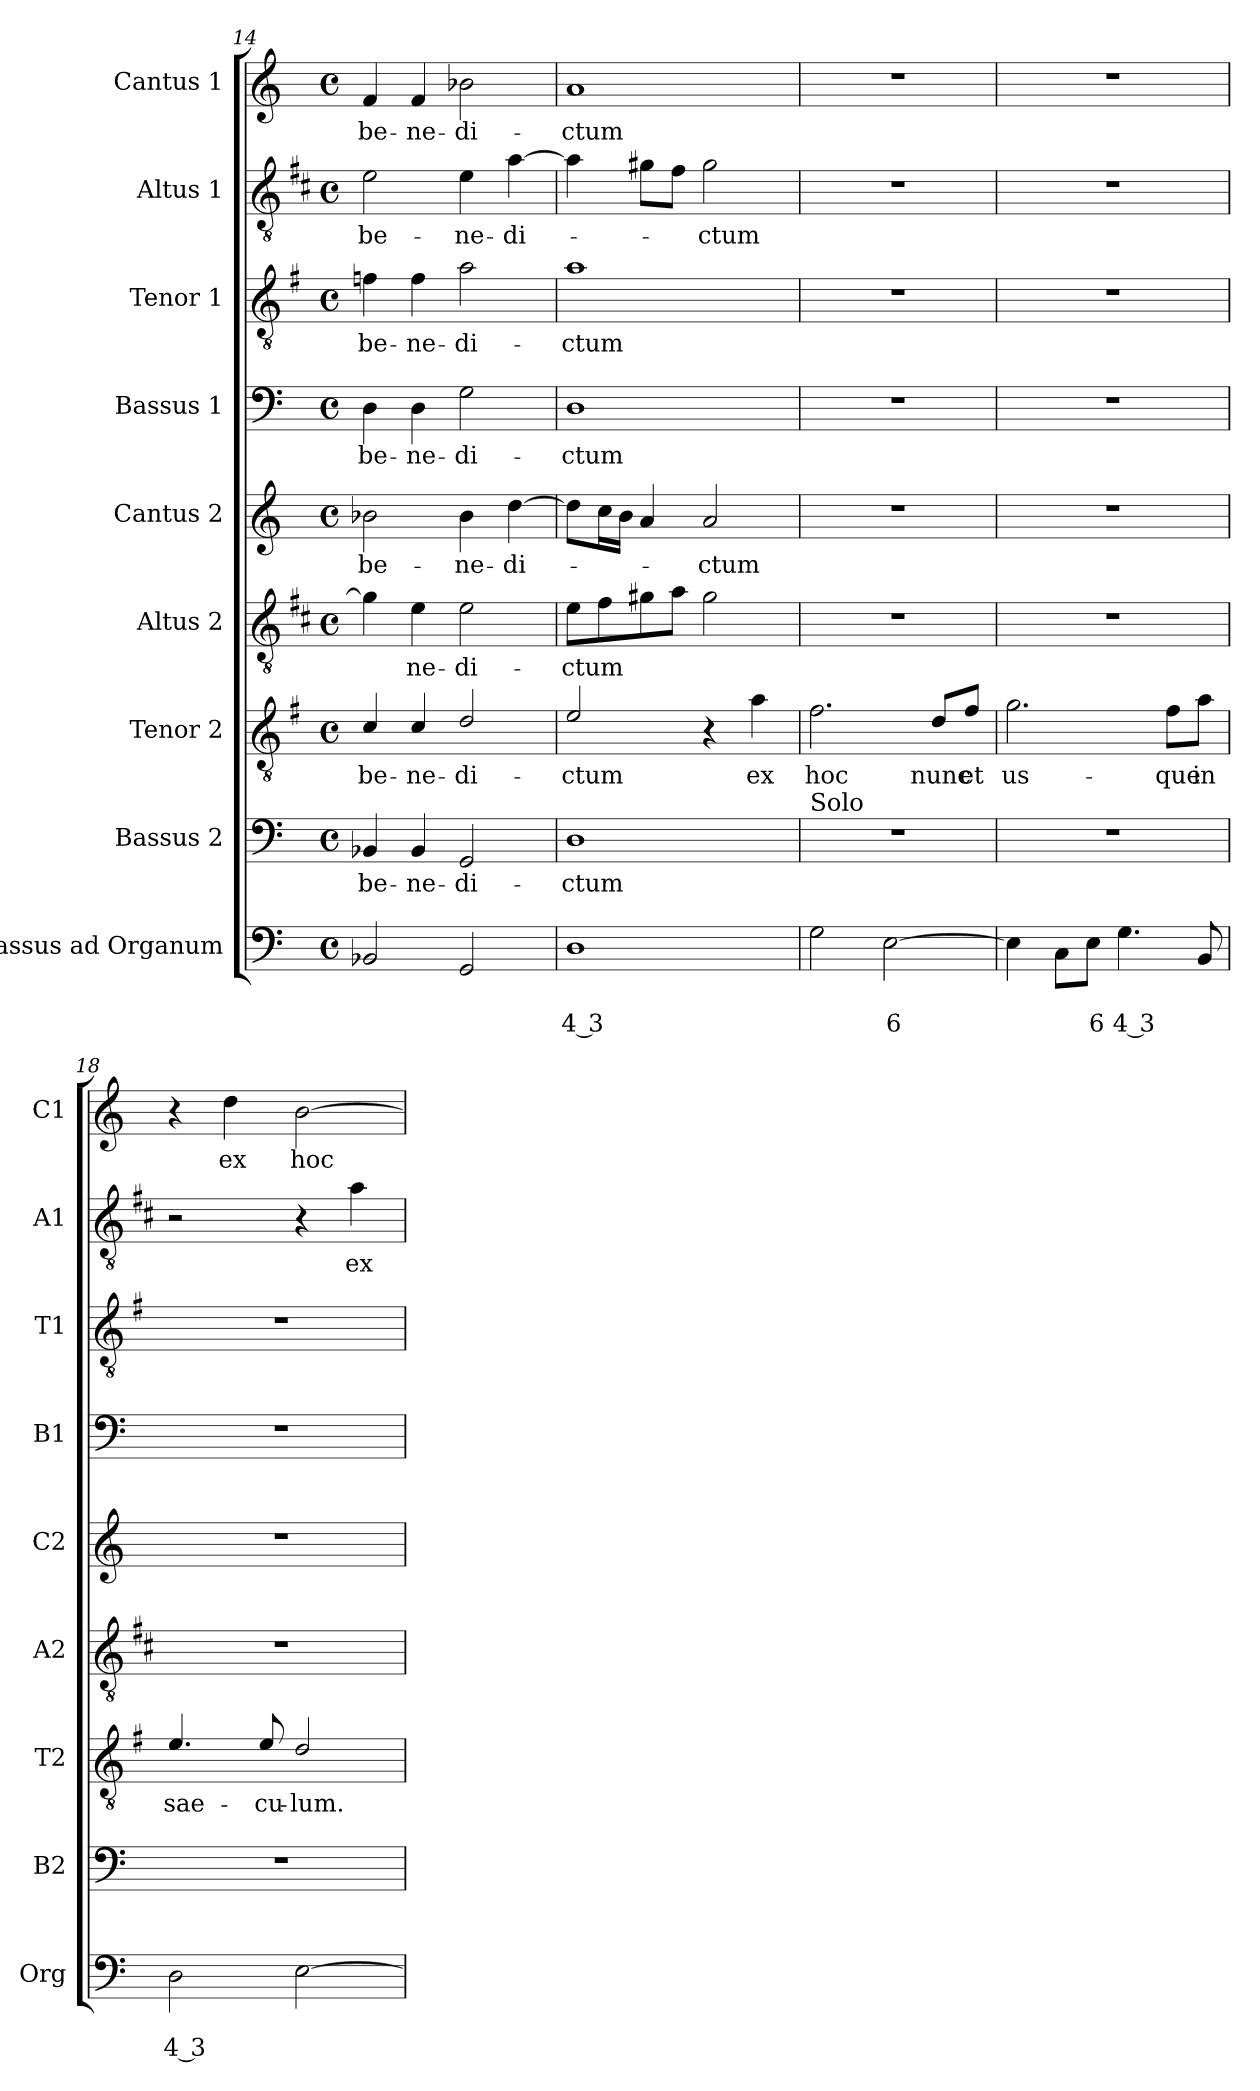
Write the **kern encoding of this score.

**kern	**text	**text	**kern	**text	**kern	**text	**kern	**text	**kern	**text	**kern	**text	**kern	**text	**kern	**text	**kern	**text
*part9	*part9	*part9	*part8	*part8	*part7	*part7	*part6	*part6	*part5	*part5	*part4	*part4	*part3	*part3	*part2	*part2	*part1	*part1
*staff9	*staff9	*staff9	*staff8	*staff8	*staff7	*staff7	*staff6	*staff6	*staff5	*staff5	*staff4	*staff4	*staff3	*staff3	*staff2	*staff2	*staff1	*staff1
*I"Bassus ad Organum	*	*	*I"Bassus 2	*	*I"Tenor 2	*	*I"Altus 2	*	*I"Cantus 2	*	*I"Bassus 1	*	*I"Tenor 1	*	*I"Altus 1	*	*I"Cantus 1	*
*I'Org	*	*	*I'B2	*	*I'T2	*	*I'A2	*	*I'C2	*	*I'B1	*	*I'T1	*	*I'A1	*	*I'C1	*
!!LO:LB:g=z
*clefF4	*	*	*clefF4	*	*clefGv2	*	*clefGv2	*	*clefG2	*	*clefF4	*	*clefGv2	*	*clefGv2	*	*clefG2	*
*	*	*	*	*	*ITrd4c7	*	*ITrd1c2	*	*	*	*	*	*ITrd4c7	*	*ITrd1c2	*	*	*
*k[]	*	*	*k[]	*	*k[]	*	*k[]	*	*k[]	*	*k[]	*	*k[]	*	*k[]	*	*k[]	*
*C:	*	*	*C:	*	*C:	*	*C:	*	*C:	*	*C:	*	*C:	*	*C:	*	*C:	*
*M4/4	*	*	*M4/4	*	*M4/4	*	*M4/4	*	*M4/4	*	*M4/4	*	*M4/4	*	*M4/4	*	*M4/4	*
*met(c)	*	*	*met(c)	*	*met(c)	*	*met(c)	*	*met(c)	*	*met(c)	*	*met(c)	*	*met(c)	*	*met(c)	*
=14	=14	=14	=14	=14	=14	=14	=14	=14	=14	=14	=14	=14	=14	=14	=14	=14	=14	=14
!	!	!	!	!LO:LY:b	!	!LO:LY:b	!	!	!	!LO:LY:b	!	!LO:LY:b	!	!LO:LY:b	!	!LO:LY:b	!	!LO:LY:b
2BB-X/	.	.	4BB-X/	be-	4F/	be-	4f\]	.	2b-X\	be-	4D\	be-	4B-X\	be-	2d\	be-	4f/	be-
!	!	!	!	!LO:LY:b	!	!LO:LY:b	!	!LO:LY:b	!	!	!	!LO:LY:b	!	!LO:LY:b	!	!	!	!LO:LY:b
.	.	.	4BB-/	-ne-	4F/	-ne-	4d\	-ne-	.	.	4D\	-ne-	4B-\	-ne-	.	.	4f/	-ne-
!	!	!	!	!LO:LY:b	!	!LO:LY:b	!	!LO:LY:b	!	!LO:LY:b	!	!LO:LY:b	!	!LO:LY:b	!	!LO:LY:b	!	!LO:LY:b
2GG/	.	.	2GG/	-di-	2G/	-di-	2d\	-di-	4b-\	-ne-	2G\	-di-	2d\	-di-	4d\	-ne-	2b-X\	-di-
!	!	!	!	!	!	!	!	!	!	!LO:LY:b	!	!	!	!	!	!LO:LY:b	!	!
.	.	.	.	.	.	.	.	.	[4dd\	-di-	.	.	.	.	[4g\	-di-	.	.
=15	=15	=15	=15	=15	=15	=15	=15	=15	=15	=15	=15	=15	=15	=15	=15	=15	=15	=15
!	!	!LO:LY:b	!	!LO:LY:b	!	!LO:LY:b	!	!LO:LY:b	!	!	!	!LO:LY:b	!	!LO:LY:b	!	!	!	!LO:LY:b
1D	.	4 3	1D	-ctum	2A/	-ctum	8d\L	-ctum	8dd\L]	.	1D	-ctum	1d	-ctum	4g\]	.	1a	-ctum
.	.	.	.	.	.	.	8e\	.	16cc\L	.	.	.	.	.	.	.	.	.
.	.	.	.	.	.	.	.	.	16b\JJ	.	.	.	.	.	.	.	.	.
.	.	.	.	.	.	.	8f#X\	.	4a/	.	.	.	.	.	8f#X\L	.	.	.
.	.	.	.	.	.	.	8g\J	.	.	.	.	.	.	.	8e\J	.	.	.
!	!	!	!	!	!	!	!	!	!	!LO:LY:b	!	!	!	!	!	!LO:LY:b	!	!
.	.	.	.	.	4r	.	2f#\	.	2a/	-ctum	.	.	.	.	2f#\	-ctum	.	.
!	!	!	!	!	!	!LO:LY:b	!	!	!	!	!	!	!	!	!	!	!	!
.	.	.	.	.	4d\	ex	.	.	.	.	.	.	.	.	.	.	.	.
=16	=16	=16	=16	=16	=16	=16	=16	=16	=16	=16	=16	=16	=16	=16	=16	=16	=16	=16
!	!	!	!LO:TX:a:t=Solo	!	!	!	!	!	!	!	!	!	!	!	!	!	!	!
!	!	!	!	!	!	!LO:LY:b	!	!	!	!	!	!	!	!	!	!	!	!
2G\	.	.	1r	.	2.B\	hoc	1r	.	1r	.	1r	.	1r	.	1r	.	1r	.
!	!	!LO:LY:b	!	!	!	!	!	!	!	!	!	!	!	!	!	!	!	!
[2E\	.	6	.	.	.	.	.	.	.	.	.	.	.	.	.	.	.	.
!	!	!	!	!	!	!LO:LY:b	!	!	!	!	!	!	!	!	!	!	!	!
.	.	.	.	.	8G/L	nunc	.	.	.	.	.	.	.	.	.	.	.	.
!	!	!	!	!	!	!LO:LY:b	!	!	!	!	!	!	!	!	!	!	!	!
.	.	.	.	.	8B/J	et	.	.	.	.	.	.	.	.	.	.	.	.
=17	=17	=17	=17	=17	=17	=17	=17	=17	=17	=17	=17	=17	=17	=17	=17	=17	=17	=17
!	!	!	!	!	!	!LO:LY:b	!	!	!	!	!	!	!	!	!	!	!	!
4E\]	.	.	1r	.	2.c\	us-	1r	.	1r	.	1r	.	1r	.	1r	.	1r	.
8C\L	.	.	.	.	.	.	.	.	.	.	.	.	.	.	.	.	.	.
!	!	!LO:LY:b	!	!	!	!	!	!	!	!	!	!	!	!	!	!	!	!
8E\J	.	6	.	.	.	.	.	.	.	.	.	.	.	.	.	.	.	.
!	!	!LO:LY:b	!	!	!	!	!	!	!	!	!	!	!	!	!	!	!	!
4.G\	.	4 3	.	.	.	.	.	.	.	.	.	.	.	.	.	.	.	.
!	!	!	!	!	!	!LO:LY:b	!	!	!	!	!	!	!	!	!	!	!	!
.	.	.	.	.	8B\L	-que	.	.	.	.	.	.	.	.	.	.	.	.
!	!	!	!	!	!	!LO:LY:b	!	!	!	!	!	!	!	!	!	!	!	!
8BB/	.	.	.	.	8d\J	in	.	.	.	.	.	.	.	.	.	.	.	.
=18	=18	=18	=18	=18	=18	=18	=18	=18	=18	=18	=18	=18	=18	=18	=18	=18	=18	=18
!	!	!LO:LY:b	!	!	!	!LO:LY:b	!	!	!	!	!	!	!	!	!	!	!	!
2D\	.	4 3	1r	.	4.A/	sae-	1r	.	1r	.	1r	.	1r	.	2r	.	4r	.
!	!	!	!	!	!	!	!	!	!	!	!	!	!	!	!	!	!	!LO:LY:b
.	.	.	.	.	.	.	.	.	.	.	.	.	.	.	.	.	4dd\	ex
!	!	!	!	!	!	!LO:LY:b	!	!	!	!	!	!	!	!	!	!	!	!
.	.	.	.	.	8A/	-cu-	.	.	.	.	.	.	.	.	.	.	.	.
!	!	!	!	!	!	!LO:LY:b	!	!	!	!	!	!	!	!	!	!	!	!LO:LY:b
[2E\	.	.	.	.	2G/	-lum.	.	.	.	.	.	.	.	.	4r	.	[2b\	hoc
!	!	!	!	!	!	!	!	!	!	!	!	!	!	!	!	!LO:LY:b	!	!
.	.	.	.	.	.	.	.	.	.	.	.	.	.	.	4g\	ex	.	.
=	=	=	=	=	=	=	=	=	=	=	=	=	=	=	=	=	=	=
*-	*-	*-	*-	*-	*-	*-	*-	*-	*-	*-	*-	*-	*-	*-	*-	*-	*-	*-
